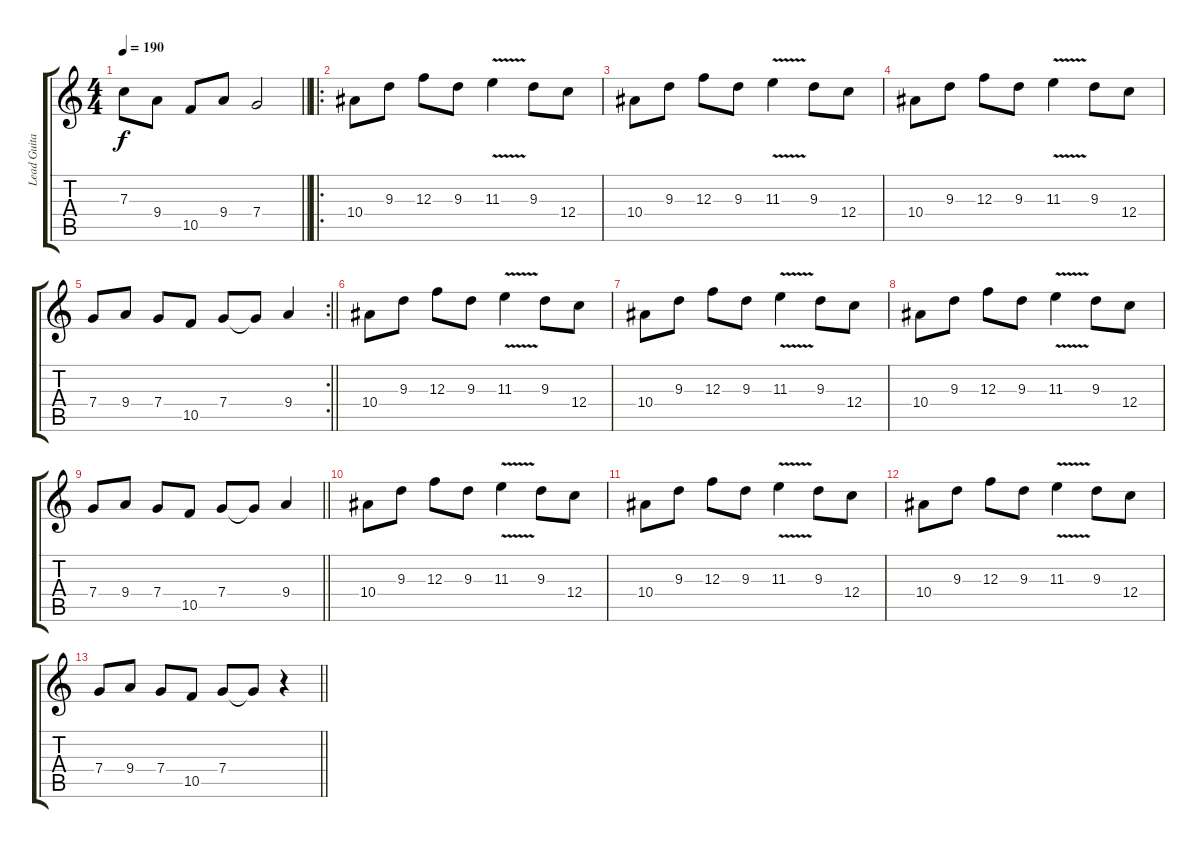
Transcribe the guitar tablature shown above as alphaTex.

\track ("Lead Guitar" "Lead Guita") {instrument distortionguitar}
\staff {score tabs}
\tuning (D4 A3 F3 C3 G2 D2) {hide}
\ts (4 4)
\tempo 190
\clef g2
\barLineRight lightlight
\ks c
7.3.8{dy f} 9.4.8 10.5.8 9.4.8 7.4.2 |
\ro
\section ("" "")
10.4.8 9.3.8 12.3.8 9.3.8 11.3{v}.4 9.3.8 12.4.8 |
10.4.8 9.3.8 12.3.8 9.3.8 11.3{v}.4 9.3.8 12.4.8 |
10.4.8 9.3.8 12.3.8 9.3.8 11.3{v}.4 9.3.8 12.4.8 |
\rc 2
\barLineRight lightlight
7.4.8 9.4.8 7.4.8 10.5.8 7.4.8 7.4{t}.8 9.4.4 |
\section ("" "")
10.4.8 9.3.8 12.3.8 9.3.8 11.3{v}.4 9.3.8 12.4.8 |
10.4.8 9.3.8 12.3.8 9.3.8 11.3{v}.4 9.3.8 12.4.8 |
10.4.8 9.3.8 12.3.8 9.3.8 11.3{v}.4 9.3.8 12.4.8 |
\barLineRight lightlight
7.4.8 9.4.8 7.4.8 10.5.8 7.4.8 7.4{t}.8 9.4.4 |
\section ("" "")
10.4.8 9.3.8 12.3.8 9.3.8 11.3{v}.4 9.3.8 12.4.8 |
10.4.8 9.3.8 12.3.8 9.3.8 11.3{v}.4 9.3.8 12.4.8 |
10.4.8 9.3.8 12.3.8 9.3.8 11.3{v}.4 9.3.8 12.4.8 |
\barLineRight lightlight
7.4.8 9.4.8 7.4.8 10.5.8 7.4.8 7.4{t}.8 r.4
